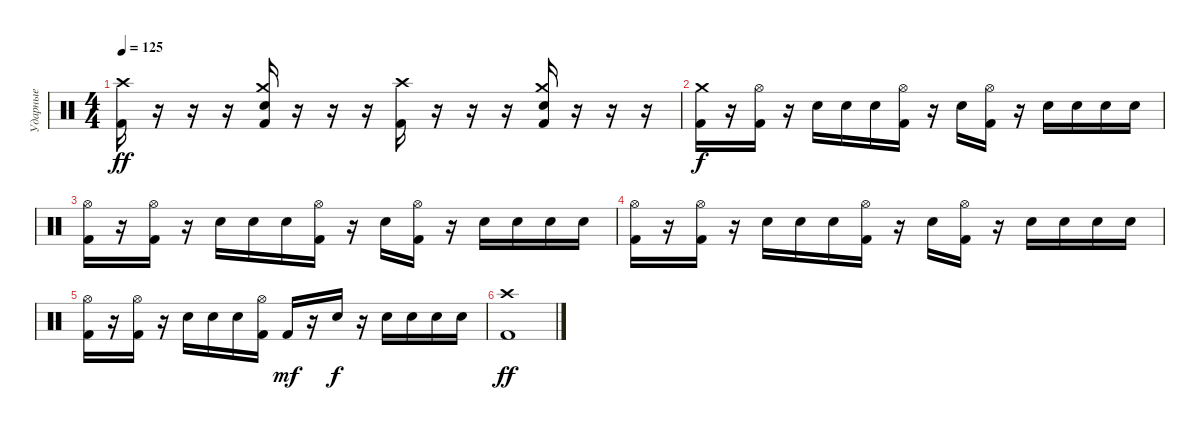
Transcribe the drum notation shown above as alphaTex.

\track ("Ударные" "Ударные") {instrument percussion}
\staff {score}
\articulation defaults
\ts (4 4)
\tempo 125
\clef neutral
\ks c
("Crash high (hit)" "Kick (hit) 2").16{dy ff} r.16 r.16 r.16 ("Crash medium (hit)" "Electric Snare (hit)" "Kick (hit) 2").16 r.16 r.16 r.16 ("Crash high (hit)" "Kick (hit) 2").16 r.16 r.16 r.16 ("Crash medium (hit)" "Electric Snare (hit)" "Kick (hit) 2").16 r.16 r.16 r.16 |
("Crash medium (hit)" "Kick (hit) 2").16{dy f} r.16 ("Hi-Hat (open)" "Kick (hit) 2").16 r.16 "Electric Snare (hit)".16 "Electric Snare (hit)".16 "Electric Snare (hit)".16 ("Hi-Hat (open)" "Kick (hit) 2").16 r.16 "Electric Snare (hit)".16 ("Hi-Hat (open)" "Kick (hit) 2").16 r.16 "Electric Snare (hit)".16 "Electric Snare (hit)".16 "Electric Snare (hit)".16 "Electric Snare (hit)".16 |
("Hi-Hat (open)" "Kick (hit) 2").16 r.16 ("Hi-Hat (open)" "Kick (hit) 2").16 r.16 "Electric Snare (hit)".16 "Electric Snare (hit)".16 "Electric Snare (hit)".16 ("Hi-Hat (open)" "Kick (hit) 2").16 r.16 "Electric Snare (hit)".16 ("Hi-Hat (open)" "Kick (hit) 2").16 r.16 "Electric Snare (hit)".16 "Electric Snare (hit)".16 "Electric Snare (hit)".16 "Electric Snare (hit)".16 |
("Hi-Hat (open)" "Kick (hit) 2").16 r.16 ("Hi-Hat (open)" "Kick (hit) 2").16 r.16 "Electric Snare (hit)".16 "Electric Snare (hit)".16 "Electric Snare (hit)".16 ("Hi-Hat (open)" "Kick (hit) 2").16 r.16 "Electric Snare (hit)".16 ("Hi-Hat (open)" "Kick (hit) 2").16 r.16 "Electric Snare (hit)".16 "Electric Snare (hit)".16 "Electric Snare (hit)".16 "Electric Snare (hit)".16 |
("Hi-Hat (open)" "Kick (hit) 2").16 r.16 ("Hi-Hat (open)" "Kick (hit) 2").16 r.16 "Electric Snare (hit)".16 "Electric Snare (hit)".16 "Electric Snare (hit)".16 ("Hi-Hat (open)" "Kick (hit) 2").16 "Kick (hit) 2".16{dy mf} r.16 "Electric Snare (hit)".16{dy f} r.16 "Electric Snare (hit)".16 "Electric Snare (hit)".16 "Electric Snare (hit)".16 "Electric Snare (hit)".16 |
("Crash high (hit)" "Kick (hit) 2").1{dy ff}
